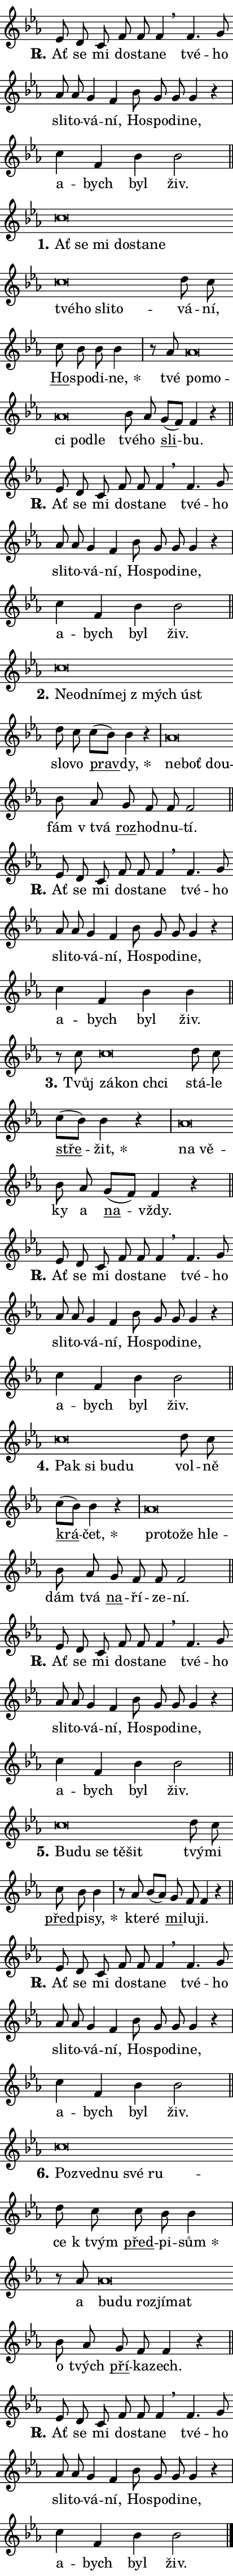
\version "2.22.1"
\header { tagline = "" }
\paper {
  indent = 0\cm
  top-margin = 0\cm
  right-margin = 0\cm
  bottom-margin = 0\cm
  left-margin = 0\cm
  paper-width = 7\cm
  page-breaking = #ly:one-page-breaking
  system-system-spacing.basic-distance = #11
  score-system-spacing.basic-distance = #11
  ragged-last = ##f
}


%% Author: Thomas Morley
%% https://lists.gnu.org/archive/html/lilypond-user/2020-05/msg00002.html
#(define (line-position grob)
"Returns position of @var[grob} in current system:
   @code{'start}, if at first time-step
   @code{'end}, if at last time-step
   @code{'middle} otherwise
"
  (let* ((col (ly:item-get-column grob))
         (ln (ly:grob-object col 'left-neighbor))
         (rn (ly:grob-object col 'right-neighbor))
         (col-to-check-left (if (ly:grob? ln) ln col))
         (col-to-check-right (if (ly:grob? rn) rn col))
         (break-dir-left
           (and
             (ly:grob-property col-to-check-left 'non-musical #f)
             (ly:item-break-dir col-to-check-left)))
         (break-dir-right
           (and
             (ly:grob-property col-to-check-right 'non-musical #f)
             (ly:item-break-dir col-to-check-right))))
        (cond ((eqv? 1 break-dir-left) 'start)
              ((eqv? -1 break-dir-right) 'end)
              (else 'middle))))

#(define (tranparent-at-line-position vctor)
  (lambda (grob)
  "Relying on @code{line-position} select the relevant enry from @var{vctor}.
Used to determine transparency,"
    (case (line-position grob)
      ((end) (not (vector-ref vctor 0)))
      ((middle) (not (vector-ref vctor 1)))
      ((start) (not (vector-ref vctor 2))))))

noteHeadBreakVisibility =
#(define-music-function (break-visibility)(vector?)
"Makes @code{NoteHead}s transparent relying on @var{break-visibility}"
#{
  \override NoteHead.transparent =
    #(tranparent-at-line-position break-visibility)
#})

#(define delete-ledgers-for-transparent-note-heads
  (lambda (grob)
    "Reads whether a @code{NoteHead} is transparent.
If so this @code{NoteHead} is removed from @code{'note-heads} from
@var{grob}, which is supposed to be @code{LedgerLineSpanner}.
As a result ledgers are not printed for this @code{NoteHead}"
    (let* ((nhds-array (ly:grob-object grob 'note-heads))
           (nhds-list
             (if (ly:grob-array? nhds-array)
                 (ly:grob-array->list nhds-array)
                 '()))
           ;; Relies on the transparent-property being done before
           ;; Staff.LedgerLineSpanner.after-line-breaking is executed.
           ;; This is fragile ...
           (to-keep
             (remove
               (lambda (nhd)
                 (ly:grob-property nhd 'transparent #f))
               nhds-list)))
      ;; TODO find a better method to iterate over grob-arrays, similiar
      ;; to filter/remove etc for lists
      ;; For now rebuilt from scratch
      (set! (ly:grob-object grob 'note-heads)  '())
      (for-each
        (lambda (nhd)
          (ly:pointer-group-interface::add-grob grob 'note-heads nhd))
        to-keep))))

hideNotes = {
  \noteHeadBreakVisibility #begin-of-line-visible
}
unHideNotes = {
  \noteHeadBreakVisibility #all-visible
}

% work-around for resetting accidentals
% https://lilypond.org/doc/v2.23/Documentation/notation/displaying-rhythms#unmetered-music
cadenzaMeasure = {
  \cadenzaOff
  \partial 1024 s1024
  \cadenzaOn
}

#(define-markup-command (accent layout props text) (markup?)
  "Underline accented syllable"
  (interpret-markup layout props
    #{\markup \override #'(offset . 4.3) \underline { #text }#}))

responsum = \markup \concat {
  "R" \hspace #-1.05 \path #0.1 #'((moveto 0 0.07) (lineto 0.9 0.8)) \hspace #0.05 "."
}

\layout {
    \context {
        \Staff
        \remove "Time_signature_engraver"
        \override LedgerLineSpanner.after-line-breaking = #delete-ledgers-for-transparent-note-heads
    }
    \context {
        \Voice {
            \override NoteHead.output-attributes = #'((class . "notehead"))
            \override Hairpin.height = #0.55
        }
    }
    \context {
        \Lyrics {
            \override StanzaNumber.output-attributes = #'((class . "stanzanumber"))
            \override LyricSpace.minimum-distance = #0.9
            \override LyricText.font-name = #"TeX Gyre Schola"
            \override LyricText.font-size = 1
            \override StanzaNumber.font-name = #"TeX Gyre Schola Bold"
            \override StanzaNumber.font-size = 1
        }
    }
}

% magnetic-lyrics.ily
%
%   written by
%     Jean Abou Samra <jean@abou-samra.fr>
%     Werner Lemberg <wl@gnu.org>
%
%   adapted by
%     Jiri Hon <jiri.hon@gmail.com>
%
% Version 2022-Apr-15

% https://www.mail-archive.com/lilypond-user@gnu.org/msg149350.html

#(define (Left_hyphen_pointer_engraver context)
   "Collect syllable-hyphen-syllable occurrences in lyrics and store
them in properties.  This engraver only looks to the left.  For
example, if the lyrics input is @code{foo -- bar}, it does the
following.

@itemize @bullet
@item
Set the @code{text} property of the @code{LyricHyphen} grob between
@q{foo} and @q{bar} to @code{foo}.

@item
Set the @code{left-hyphen} property of the @code{LyricText} grob with
text @q{foo} to the @code{LyricHyphen} grob between @q{foo} and
@q{bar}.
@end itemize

Use this auxiliary engraver in combination with the
@code{lyric-@/text::@/apply-@/magnetic-@/offset!} hook."
   (let ((hyphen #f)
         (text #f))
     (make-engraver
      (acknowledgers
       ((lyric-syllable-interface engraver grob source-engraver)
        (set! text grob)))
      (end-acknowledgers
       ((lyric-hyphen-interface engraver grob source-engraver)
        ;(when (not (grob::has-interface grob 'lyric-space-interface))
          (set! hyphen grob)));)
      ((stop-translation-timestep engraver)
       (when (and text hyphen)
         (ly:grob-set-object! text 'left-hyphen hyphen))
       (set! text #f)
       (set! hyphen #f)))))

#(define (lyric-text::apply-magnetic-offset! grob)
   "If the space between two syllables is less than the value in
property @code{LyricText@/.details@/.squash-threshold}, move the right
syllable to the left so that it gets concatenated with the left
syllable.

Use this function as a hook for
@code{LyricText@/.after-@/line-@/breaking} if the
@code{Left_@/hyphen_@/pointer_@/engraver} is active."
   (let ((hyphen (ly:grob-object grob 'left-hyphen #f)))
     (when hyphen
       (let ((left-text (ly:spanner-bound hyphen LEFT)))
         (when (grob::has-interface left-text 'lyric-syllable-interface)
           (let* ((common (ly:grob-common-refpoint grob left-text X))
                  (this-x-ext (ly:grob-extent grob common X))
                  (left-x-ext
                   (begin
                     ;; Trigger magnetism for left-text.
                     (ly:grob-property left-text 'after-line-breaking)
                     (ly:grob-extent left-text common X)))
                  ;; `delta` is the gap width between two syllables.
                  (delta (- (interval-start this-x-ext)
                            (interval-end left-x-ext)))
                  (details (ly:grob-property grob 'details))
                  (threshold (assoc-get 'squash-threshold details 0.2)))
             (when (< delta threshold)
               (let* (;; We have to manipulate the input text so that
                      ;; ligatures crossing syllable boundaries are not
                      ;; disabled.  For languages based on the Latin
                      ;; script this is essentially a beautification.
                      ;; However, for non-Western scripts it can be a
                      ;; necessity.
                      (lt (ly:grob-property left-text 'text))
                      (rt (ly:grob-property grob 'text))
                      (is-space (grob::has-interface hyphen 'lyric-space-interface))
                      (space (if is-space " " ""))
                      (space-markup (grob-interpret-markup grob " "))
                      (space-size (interval-length (ly:stencil-extent space-markup X)))
                      (extra-delta (if is-space space-size 0))
                      ;; Append new syllable.
                      (ltrt-space (if (and (string? lt) (string? rt))
                                (string-append lt space rt)
                                (make-concat-markup (list lt space rt))))
                      ;; Right-align `ltrt` to the right side.
                      (ltrt-space-markup (grob-interpret-markup
                               grob
                               (make-translate-markup
                                (cons (interval-length this-x-ext) 0)
                                (make-right-align-markup ltrt-space)))))
                 (begin
                   ;; Don't print `left-text`.
                   (ly:grob-set-property! left-text 'stencil #f)
                   ;; Set text and stencil (which holds all collected
                   ;; syllables so far) and shift it to the left.
                   (ly:grob-set-property! grob 'text ltrt-space)
                   (ly:grob-set-property! grob 'stencil ltrt-space-markup)
                   (ly:grob-translate-axis! grob (- (- delta extra-delta)) X))))))))))


#(define (lyric-hyphen::displace-bounds-first grob)
   ;; Make very sure this callback isn't triggered too early.
   (let ((left (ly:spanner-bound grob LEFT))
         (right (ly:spanner-bound grob RIGHT)))
     (ly:grob-property left 'after-line-breaking)
     (ly:grob-property right 'after-line-breaking)
     (ly:lyric-hyphen::print grob)))

squashThreshold = #0.4

\layout {
  \context {
    \Lyrics
    \consists #Left_hyphen_pointer_engraver
    \override LyricText.after-line-breaking =
      #lyric-text::apply-magnetic-offset!
    \override LyricHyphen.stencil = #lyric-hyphen::displace-bounds-first
    \override LyricText.details.squash-threshold = \squashThreshold
    \override LyricHyphen.minimum-distance = 0
    \override LyricHyphen.minimum-length = \squashThreshold
  }
}

squash = \override LyricText.details.squash-threshold = 9999
unSquash = \override LyricText.details.squash-threshold = \squashThreshold

left = \override LyricText.self-alignment-X = #LEFT
unLeft = \revert LyricText.self-alignment-X

starOffset = #(lambda (grob) 
                (let ((x_offset (ly:self-alignment-interface::aligned-on-x-parent grob)))
                  (if (= x_offset 0) 0 (+ x_offset 1.2))))

star = #(define-music-function (syllable)(string?)
"Append star separator at the end of a syllable"
#{
  \once \override LyricText.X-offset = #starOffset
  \lyricmode { \markup {
    #syllable
    \override #'((font-name . "TeX Gyre Schola Bold")) \hspace #0.2 \lower #0.65 \larger "*"
  } }
#})

starAccent = #(define-music-function (syllable)(string?)
"Append star separator at the end of a syllable and make accent"
#{
  \once \override LyricText.X-offset = #starOffset
  \lyricmode { \markup {
    \accent #syllable
    \override #'((font-name . "TeX Gyre Schola Bold")) \hspace #0.2 \lower #0.65 \larger "*"
  } }
#})

breath = #(define-music-function (syllable)(string?)
"Append breathing indicator at the end of a syllable"
#{
  \lyricmode { \markup { #syllable "+" } }
#})

optionalBreath = #(define-music-function (syllable)(string?)
"Append optional breathing indicator at the end of a syllable"
#{
  \lyricmode { \markup { #syllable "(+)" } }
#})


\score {
    <<
        \new Voice = "melody" { \cadenzaOn \key es \major \relative { es'8 d c f f f4 \breathe \bar "" f4. g8 \bar "" as as \bar "" g4 f \bar "" bes8 g g g4 r \cadenzaMeasure \bar "|" c f, bes bes2 \cadenzaMeasure \bar "||" \break }
\relative { c''\breve*1/16 \hideNotes \breve*1/16 \bar "" \breve*1/16 \bar "" \breve*1/16 \bar "" \breve*1/16 \bar "" \breve*1/16 \bar "" \breve*1/16 \bar "" \breve*1/16 \bar "" \breve*1/16 \breve*1/16 \bar "" \unHideNotes d8 c \bar "" c bes bes bes4 \cadenzaMeasure \bar "|" r8 as8 as\breve*1/16 \hideNotes \breve*1/16 \bar "" \breve*1/16 \bar "" \breve*1/16 \breve*1/16 \bar "" \unHideNotes bes8 as \bar "" g[( f)] f4 r \cadenzaMeasure \bar "||" \break }
\relative { es'8 d c f f f4 \breathe \bar "" f4. g8 \bar "" as as \bar "" g4 f \bar "" bes8 g g g4 r \cadenzaMeasure \bar "|" c f, bes bes2 \cadenzaMeasure \bar "||" \break }
\relative { c''\breve*1/16 \hideNotes \breve*1/16 \bar "" \breve*1/16 \bar "" \breve*1/16 \bar "" \breve*1/16 \breve*1/16 \bar "" \unHideNotes d8 c \bar "" c[( bes)] bes4 r \cadenzaMeasure \bar "|" as\breve*1/16 \hideNotes \breve*1/16 \breve*1/16 \bar "" \unHideNotes bes8 as \bar "" g f f f2 \cadenzaMeasure \bar "||" \break }
\relative { es'8 d c f f f4 \breathe \bar "" f4. g8 \bar "" as as \bar "" g4 f \bar "" bes8 g g g4 r \cadenzaMeasure \bar "|" c f, bes bes4 \cadenzaMeasure \bar "||" \break }
\relative { r8 c''8 c\breve*1/16 \hideNotes \breve*1/16 \breve*1/16 \bar "" \unHideNotes d8 c \bar "" c[( bes)] bes4 r \cadenzaMeasure \bar "|" as\breve*1/16 \hideNotes \breve*1/16 \bar "" \unHideNotes bes8 as \bar "" g[( f)] f4 r \cadenzaMeasure \bar "||" \break }
\relative { es'8 d c f f f4 \breathe \bar "" f4. g8 \bar "" as as \bar "" g4 f \bar "" bes8 g g g4 r \cadenzaMeasure \bar "|" c f, bes bes2 \cadenzaMeasure \bar "||" \break }
\relative { c''\breve*1/16 \hideNotes \breve*1/16 \bar "" \breve*1/16 \breve*1/16 \bar "" \unHideNotes d8 c \bar "" c[( bes)] bes4 r \cadenzaMeasure \bar "|" as\breve*1/16 \hideNotes \breve*1/16 \bar "" \breve*1/16 \breve*1/16 \bar "" \unHideNotes bes8 as \bar "" g f f f2 \cadenzaMeasure \bar "||" \break }
\relative { es'8 d c f f f4 \breathe \bar "" f4. g8 \bar "" as as \bar "" g4 f \bar "" bes8 g g g4 r \cadenzaMeasure \bar "|" c f, bes bes2 \cadenzaMeasure \bar "||" \break }
\relative { c''\breve*1/16 \hideNotes \breve*1/16 \bar "" \breve*1/16 \bar "" \breve*1/16 \breve*1/16 \bar "" \unHideNotes d8 c \bar "" c bes bes4 \cadenzaMeasure \bar "|" r8 as8 bes8[( as)] \bar "" g f f4 r \cadenzaMeasure \bar "||" \break }
\relative { es'8 d c f f f4 \breathe \bar "" f4. g8 \bar "" as as \bar "" g4 f \bar "" bes8 g g g4 r \cadenzaMeasure \bar "|" c f, bes bes2 \cadenzaMeasure \bar "||" \break }
\relative { c''\breve*1/16 \hideNotes \breve*1/16 \bar "" \breve*1/16 \bar "" \breve*1/16 \breve*1/16 \bar "" \unHideNotes d8 c \bar "" c bes bes4 \cadenzaMeasure \bar "|" r8 as8 as\breve*1/16 \hideNotes \breve*1/16 \bar "" \breve*1/16 \bar "" \breve*1/16 \breve*1/16 \bar "" \unHideNotes bes8 as \bar "" g f f4 r \cadenzaMeasure \bar "||" \break }
\relative { es'8 d c f f f4 \breathe \bar "" f4. g8 \bar "" as as \bar "" g4 f \bar "" bes8 g g g4 r \cadenzaMeasure \bar "|" c f, bes bes2 \cadenzaMeasure \bar "||" \break } \bar "|." }
        \new Lyrics \lyricsto "melody" { \lyricmode { \set stanza = \responsum
Ať se mi do -- sta -- ne tvé -- ho sli -- to -- vá -- ní, Ho -- spo -- di -- ne, a -- bych byl živ.
\set stanza = "1."
\left Ať \squash se mi do -- sta -- ne tvé -- ho sli -- to -- \unLeft \unSquash vá -- ní, \markup \accent Ho -- spo -- di -- \star ne, tvé \left po -- \squash mo -- ci po -- dle \unLeft \unSquash tvé -- ho \markup \accent sli -- bu.
\set stanza = \responsum
Ať se mi do -- sta -- ne tvé -- ho sli -- to -- vá -- ní, Ho -- spo -- di -- ne, a -- bych byl živ.
\set stanza = "2."
\left Ne -- \squash od -- ní -- mej "z mých" úst \unLeft \unSquash slo -- vo \markup \accent prav -- \star dy, \left ne -- \squash boť dou -- \unLeft \unSquash fám "v tvá" \markup \accent roz -- hod -- nu -- tí.
\set stanza = \responsum
Ať se mi do -- sta -- ne tvé -- ho sli -- to -- vá -- ní, Ho -- spo -- di -- ne, a -- bych byl živ.
\set stanza = "3."
Tvůj \left zá -- \squash kon chci \unLeft \unSquash stá -- le \markup \accent stře -- \star žit, \left na \squash vě -- \unLeft \unSquash ky a \markup \accent na -- vždy.
\set stanza = \responsum
Ať se mi do -- sta -- ne tvé -- ho sli -- to -- vá -- ní, Ho -- spo -- di -- ne, a -- bych byl živ.
\set stanza = "4."
\left Pak \squash si bu -- du \unLeft \unSquash vol -- ně \markup \accent krá -- \star čet, \left pro -- \squash to -- že hle -- \unLeft \unSquash dám tvá \markup \accent na -- ří -- ze -- ní.
\set stanza = \responsum
Ať se mi do -- sta -- ne tvé -- ho sli -- to -- vá -- ní, Ho -- spo -- di -- ne, a -- bych byl živ.
\set stanza = "5."
\left Bu -- \squash du se tě -- šit \unLeft \unSquash tvý -- mi \markup \accent před -- pi -- \star sy, kte -- ré \markup \accent mi -- lu -- ji.
\set stanza = \responsum
Ať se mi do -- sta -- ne tvé -- ho sli -- to -- vá -- ní, Ho -- spo -- di -- ne, a -- bych byl živ.
\set stanza = "6."
\left Po -- \squash zved -- nu své ru -- \unLeft \unSquash ce "k tvým" \markup \accent před -- pi -- \star sům a \left bu -- \squash du roz -- jí -- mat \unLeft \unSquash o tvých \markup \accent pří -- ka -- zech.
\set stanza = \responsum
Ať se mi do -- sta -- ne tvé -- ho sli -- to -- vá -- ní, Ho -- spo -- di -- ne, a -- bych byl živ. } }
    >>
    \layout {}
}
